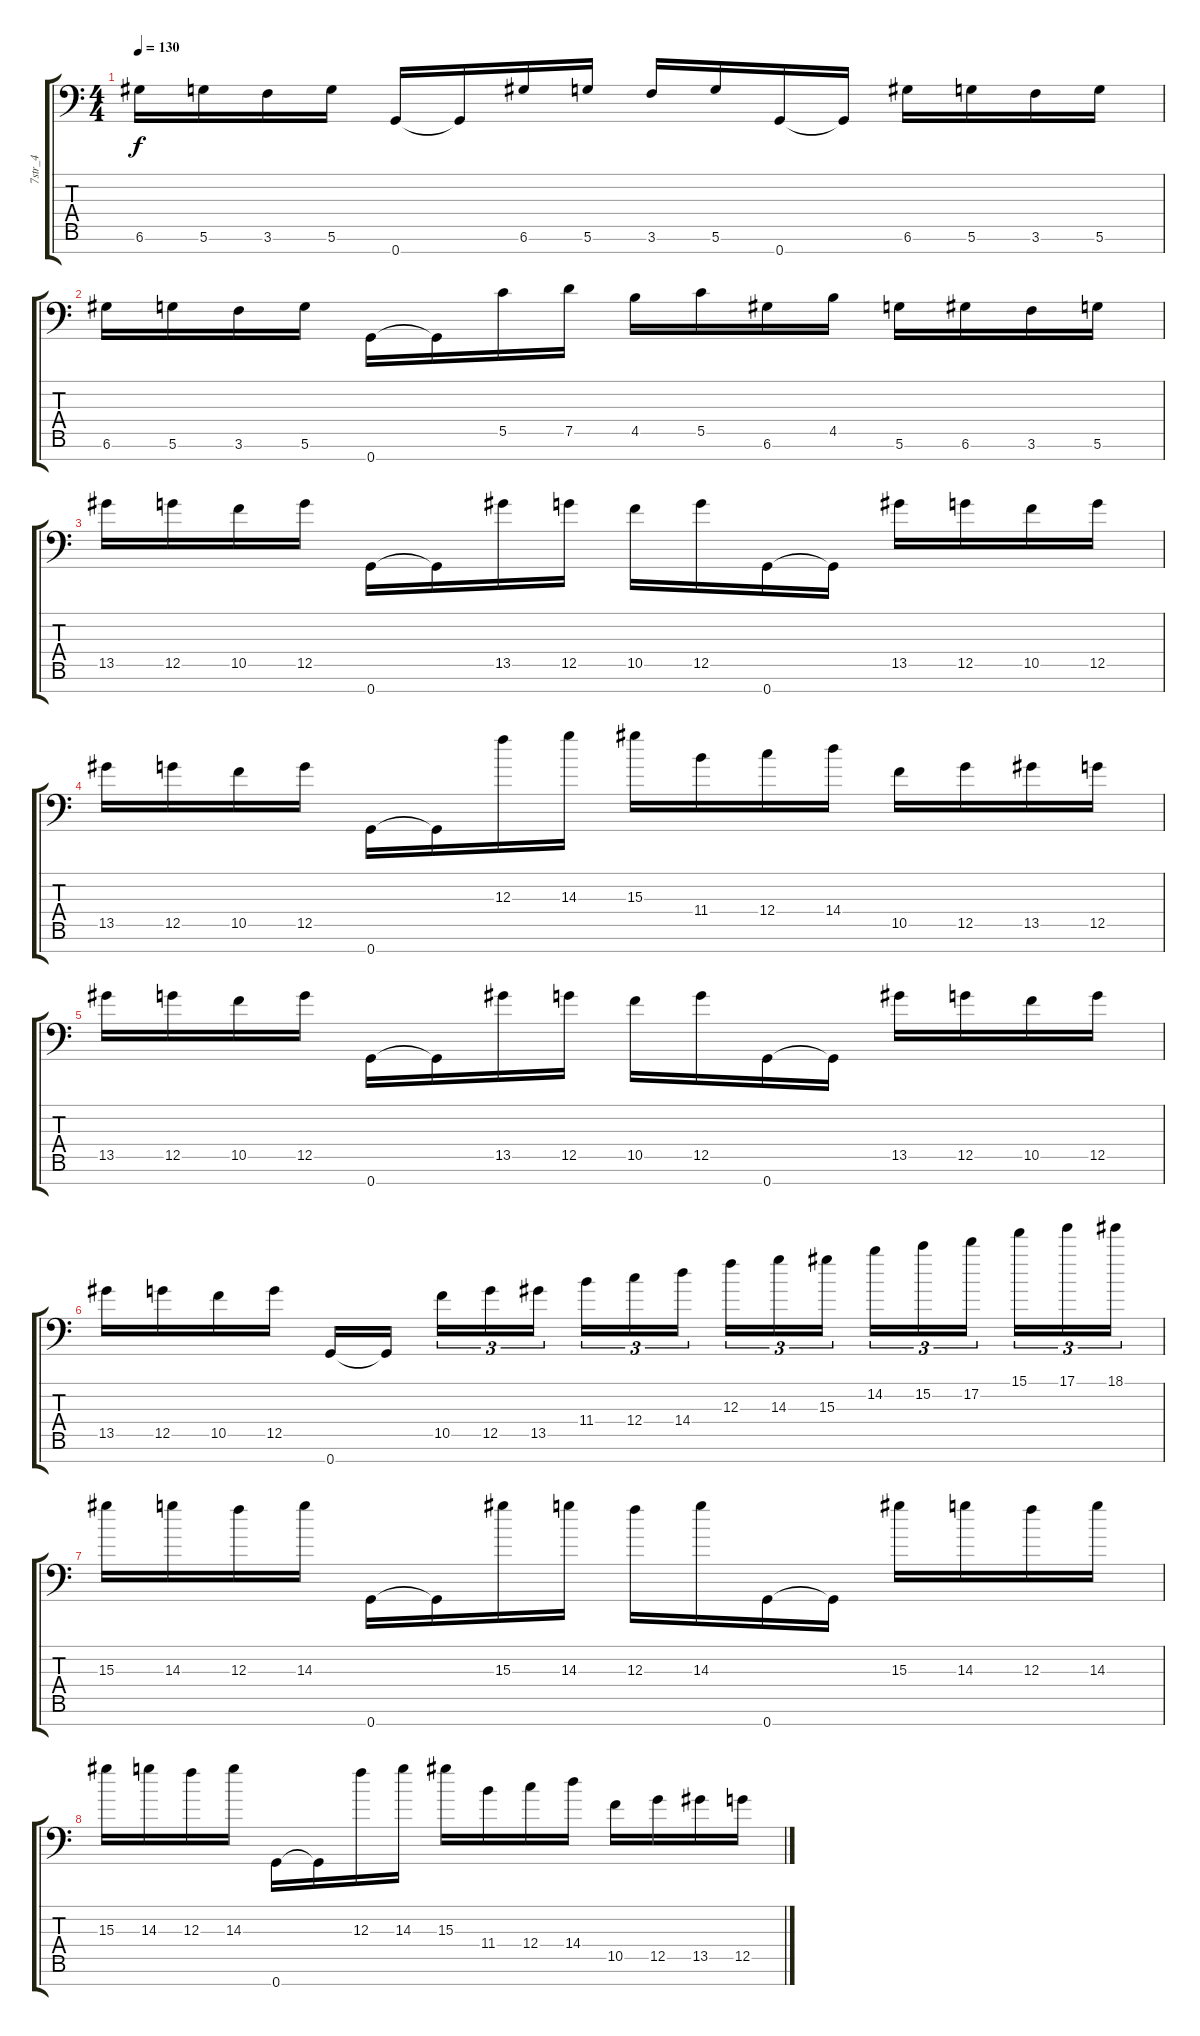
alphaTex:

\track ("7str_4" "7str_4") {instrument distortionguitar}
\staff {score tabs}
\tuning (D4 A3 F3 C3 G2 D2 G1) {hide}
\ts (4 4)
\tempo 130
\clef f4
\ks c
6.6.16{dy f} 5.6.16 3.6.16 5.6.16 0.7.16 0.7{t}.16 6.6.16 5.6.16 3.6.16 5.6.16 0.7.16 0.7{t}.16 6.6.16 5.6.16 3.6.16 5.6.16 |
6.6.16 5.6.16 3.6.16 5.6.16 0.7.16 0.7{t}.16 5.5.16 7.5.16 4.5.16 5.5.16 6.6.16 4.5.16 5.6.16 6.6.16 3.6.16 5.6.16 |
13.5.16 12.5.16 10.5.16 12.5.16 0.7.16 0.7{t}.16 13.5.16 12.5.16 10.5.16 12.5.16 0.7.16 0.7{t}.16 13.5.16 12.5.16 10.5.16 12.5.16 |
13.5.16 12.5.16 10.5.16 12.5.16 0.7.16 0.7{t}.16 12.3.16 14.3.16 15.3.16 11.4.16 12.4.16 14.4.16 10.5.16 12.5.16 13.5.16 12.5.16 |
13.5.16 12.5.16 10.5.16 12.5.16 0.7.16 0.7{t}.16 13.5.16 12.5.16 10.5.16 12.5.16 0.7.16 0.7{t}.16 13.5.16 12.5.16 10.5.16 12.5.16 |
13.5.16 12.5.16 10.5.16 12.5.16 0.7.16 0.7{t}.16{beam splitsecondary} 10.5.16{tu (3 2)} 12.5.16{tu (3 2)} 13.5.16{tu (3 2)} 11.4.16{tu (3 2)} 12.4.16{tu (3 2)} 14.4.16{tu (3 2) beam splitsecondary} 12.3.16{tu (3 2)} 14.3.16{tu (3 2)} 15.3.16{tu (3 2)} 14.2.16{tu (3 2)} 15.2.16{tu (3 2)} 17.2.16{tu (3 2) beam splitsecondary} 15.1.16{tu (3 2)} 17.1.16{tu (3 2)} 18.1.16{tu (3 2)} |
15.3.16 14.3.16 12.3.16 14.3.16 0.7.16 0.7{t}.16 15.3.16 14.3.16 12.3.16 14.3.16 0.7.16 0.7{t}.16 15.3.16 14.3.16 12.3.16 14.3.16 |
15.3.16 14.3.16 12.3.16 14.3.16 0.7.16 0.7{t}.16 12.3.16 14.3.16 15.3.16 11.4.16 12.4.16 14.4.16 10.5.16 12.5.16 13.5.16 12.5.16
